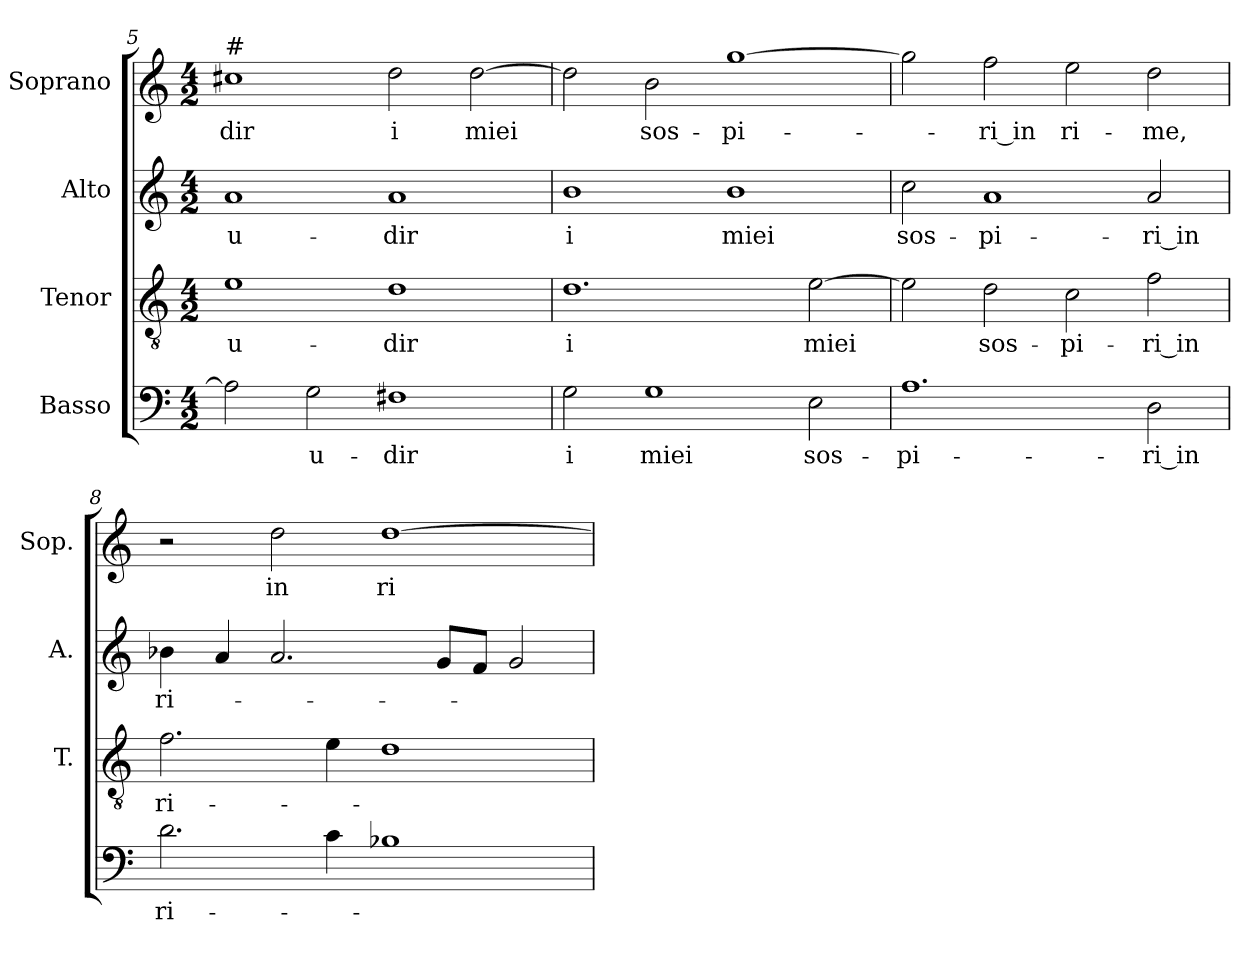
**kern	**text	**kern	**text	**kern	**text	**kern	**text
*part4	*part4	*part3	*part3	*part2	*part2	*part1	*part1
*staff4	*staff4	*staff3	*staff3	*staff2	*staff2	*staff1	*staff1
*I"Basso	*	*I"Tenor	*	*I"Alto	*	*I"Soprano	*
*	*	*I'T.	*	*I'A.	*	*I'Sop.	*
*clefF4	*	*clefGv2	*	*clefG2	*	*clefG2	*
*	*	*ITrd7c12	*	*	*	*	*
*k[]	*	*k[]	*	*k[]	*	*k[]	*
*C:	*	*C:	*	*C:	*	*C:	*
*M4/2	*	*M4/2	*	*M4/2	*	*M4/2	*
=5	=5	=5	=5	=5	=5	=5	=5
!	!	!	!LO:LY:b:color=#000000	!	!	!	!
!	!	!	!	!	!LO:LY:b:color=#000000	!	!
!	!	!	!	!	!	!LO:TX:a:t=#	!
!	!	!	!	!	!	!	!LO:LY:b:color=#000000
2Ai\]	.	1Ei	u-	1ai	u-	1cc#i	-dir
!	!LO:LY:b:color=#000000	!	!	!	!	!	!
2Gi\	u-	.	.	.	.	.	.
!	!LO:LY:b:color=#000000	!	!	!	!	!	!
!	!	!	!LO:LY:b:color=#000000	!	!	!	!
!	!	!	!	!	!LO:LY:b:color=#000000	!	!
!	!	!	!	!	!	!	!LO:LY:b:color=#000000
1F#Xi	-dir	1Di	-dir	1ai	-dir	2ddi\	i
!	!	!	!	!	!	!	!LO:LY:b:color=#000000
.	.	.	.	.	.	[>2ddi\	miei
=6	=6	=6	=6	=6	=6	=6	=6
!	!LO:LY:b:color=#000000	!	!	!	!	!	!
!	!	!	!LO:LY:b:color=#000000	!	!	!	!
!	!	!	!	!	!LO:LY:b:color=#000000	!	!
2Gi\	i	1.Di	i	1bi	i	2ddi\]	.
!	!LO:LY:b:color=#000000	!	!	!	!	!	!
!	!	!	!	!	!	!	!LO:LY:b:color=#000000
1Gi	miei	.	.	.	.	2bi\	sos-
!	!	!	!	!	!LO:LY:b:color=#000000	!	!
!	!	!	!	!	!	!	!LO:LY:b:color=#000000
.	.	.	.	1bi	miei	[>1ggi	-pi-
!	!LO:LY:b:color=#000000	!	!	!	!	!	!
!	!	!	!LO:LY:b:color=#000000	!	!	!	!
2Ei\	sos-	[>2Ei\	miei	.	.	.	.
!!LO:LB:g=z
=7	=7	=7	=7	=7	=7	=7	=7
!	!LO:LY:b:color=#000000	!	!	!	!	!	!
!	!	!	!	!	!LO:LY:b:color=#000000	!	!
1.Ai	-pi-	2Ei\]	.	2cci\	sos-	2ggi\]	.
!	!	!	!LO:LY:b:color=#000000	!	!	!	!
!	!	!	!	!	!LO:LY:b:color=#000000	!	!
!	!	!	!	!	!	!	!LO:LY:b:color=#000000
.	.	2Di\	sos-	1ai	-pi-	2ffi\	-ri_in
!	!	!	!LO:LY:b:color=#000000	!	!	!	!
!	!	!	!	!	!	!	!LO:LY:b:color=#000000
.	.	2Ci\	-pi-	.	.	2eei\	ri-
!	!LO:LY:b:color=#000000	!	!	!	!	!	!
!	!	!	!LO:LY:b:color=#000000	!	!	!	!
!	!	!	!	!	!LO:LY:b:color=#000000	!	!
!	!	!	!	!	!	!	!LO:LY:b:color=#000000
2Di\	-ri_in	2Fi\	-ri_in	2ai/	-ri_in	2ddi\	-me,
=8	=8	=8	=8	=8	=8	=8	=8
!	!LO:LY:b:color=#000000	!	!	!	!	!	!
!	!	!	!LO:LY:b:color=#000000	!	!	!	!
!	!	!	!	!	!LO:LY:b:color=#000000	!	!
2.di\	ri-	2.Fi\	ri-	4b-Xi\	ri-	2r	.
.	.	.	.	4ai/	.	.	.
!	!	!	!	!	!	!	!LO:LY:b:color=#000000
.	.	.	.	2.ai/	.	2ddi\	in
4ci\	.	4Ei\	.	.	.	.	.
!	!	!	!	!	!	!	!LO:LY:b:color=#000000
1B-Xi	.	1Di	.	.	.	[>1ddi	ri-
.	.	.	.	8gi/L	.	.	.
.	.	.	.	8fi/J	.	.	.
.	.	.	.	2gi/	.	.	.
=	=	=	=	=	=	=	=
*-	*-	*-	*-	*-	*-	*-	*-
